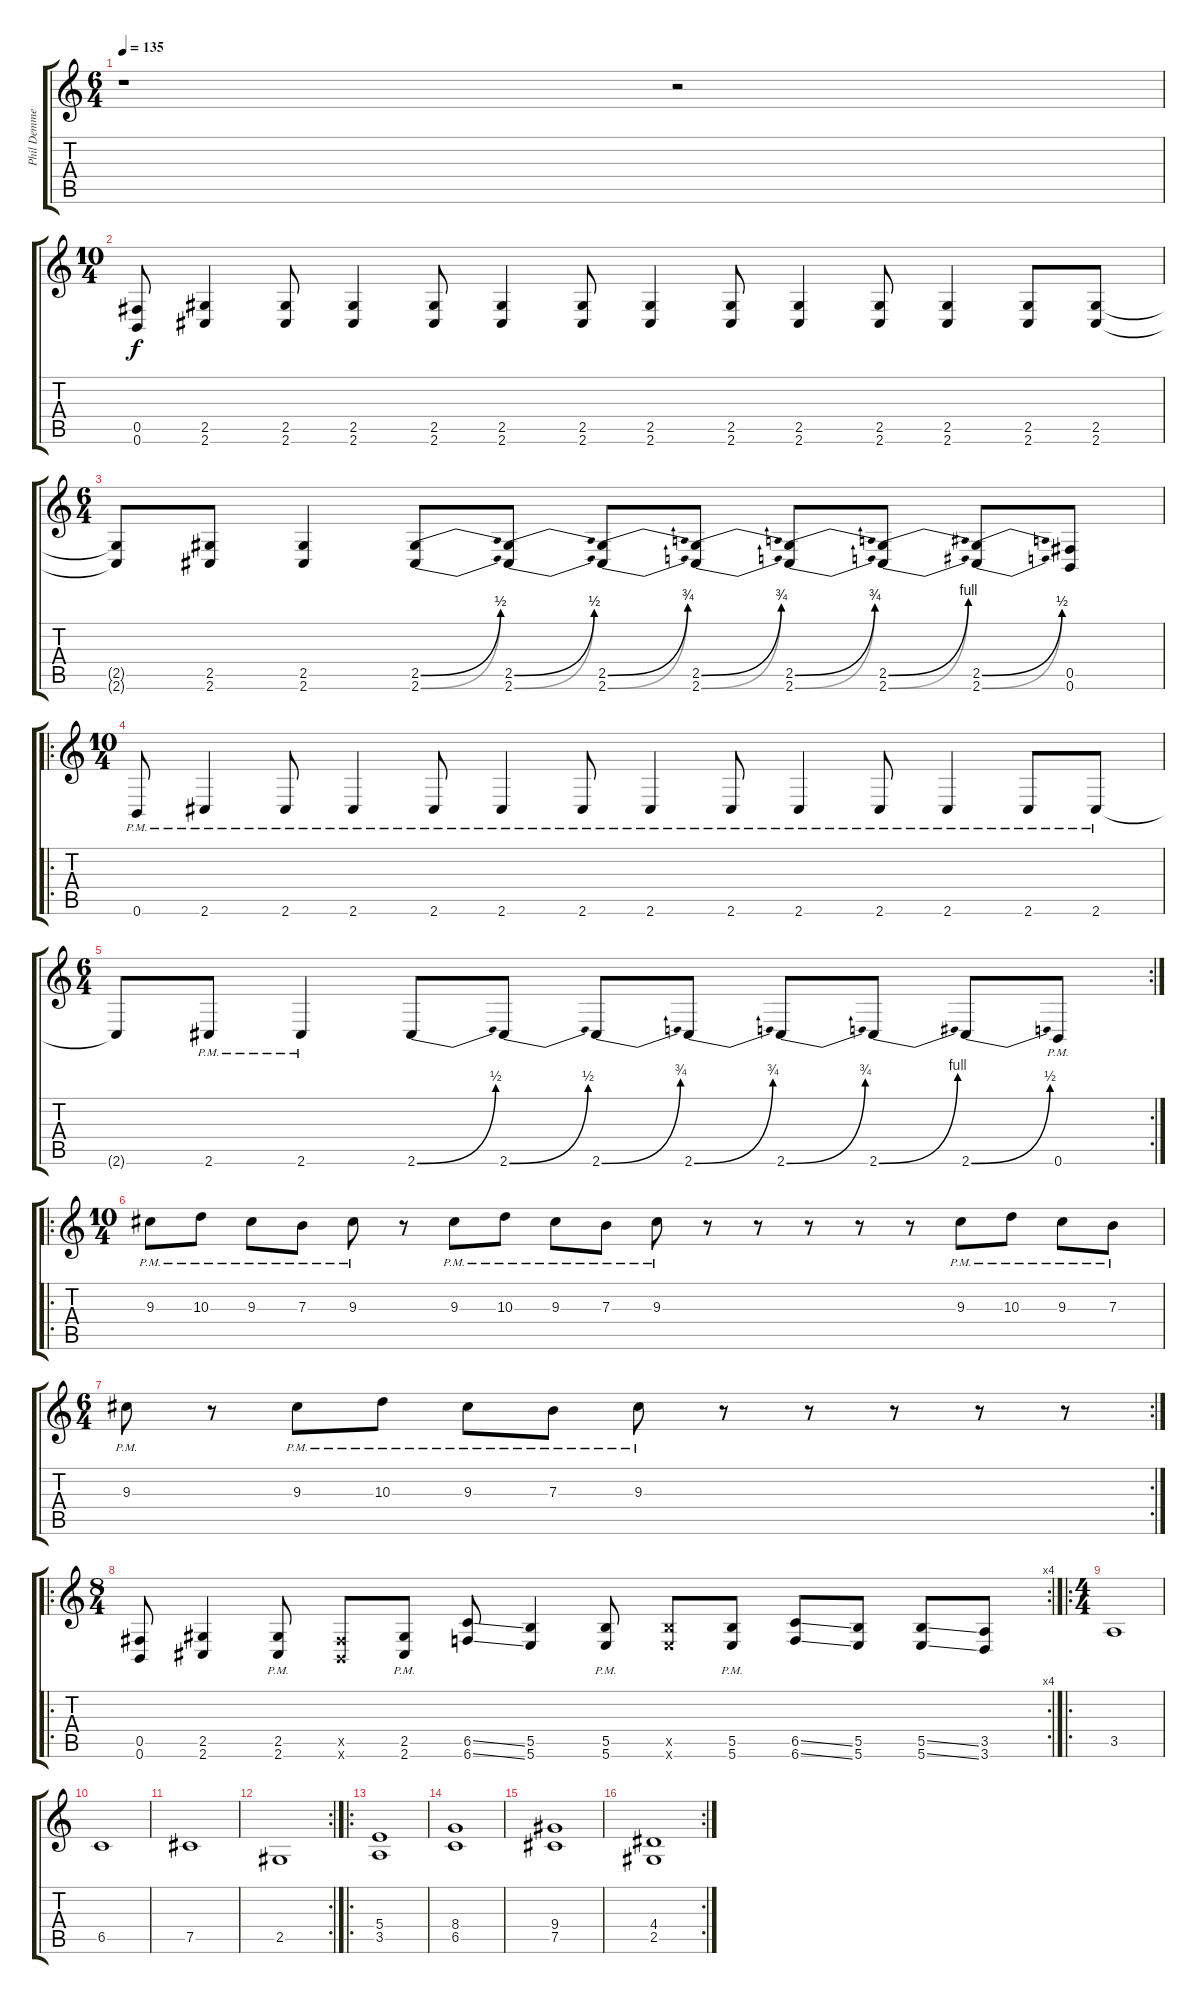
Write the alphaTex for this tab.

\track ("Phil Demmel [Guitar]" "Phil Demme") {instrument distortionguitar}
\staff {score tabs}
\tuning (Db4 Ab3 E3 B2 Gb2 B1) {hide}
\ts (6 4)
\tempo 135
\clef g2
\ks c
r.1{dy f} r.2 |
\ts (10 4)
(0.5 0.6).8 (2.5 2.6).4 (2.5 2.6).8 (2.5 2.6).4 (2.5 2.6).8 (2.5 2.6).4 (2.5 2.6).8 (2.5 2.6).4 (2.5 2.6).8 (2.5 2.6).4 (2.5 2.6).8 (2.5 2.6).4 (2.5 2.6).8 (2.5 2.6).8 |
\ts (6 4)
(2.5{t} 2.6{t}).8 (2.5 2.6).8 (2.5 2.6).4 (2.5{be (bend 0 0 60 2)} 2.6{be (bend 0 0 60 2)}).8 (2.5{be (bend 0 0 60 2)} 2.6{be (bend 0 0 60 2)}).8 (2.5{be (bend 0 0 60 3)} 2.6{be (bend 0 0 60 3)}).8 (2.5{be (bend 0 0 60 3)} 2.6{be (bend 0 0 60 3)}).8 (2.5{be (bend 0 0 60 3)} 2.6{be (bend 0 0 60 3)}).8 (2.5{be (bend 0 0 60 4)} 2.6{be (bend 0 0 60 4)}).8 (2.5{be (bend 0 0 60 2)} 2.6{be (bend 0 0 60 2)}).8 (0.5 0.6).8 |
\ro
\ts (10 4)
0.6{pm}.8 2.6{pm}.4 2.6{pm}.8 2.6{pm}.4 2.6{pm}.8 2.6{pm}.4 2.6{pm}.8 2.6{pm}.4 2.6{pm}.8 2.6{pm}.4 2.6{pm}.8 2.6{pm}.4 2.6{pm}.8 2.6{pm}.8 |
\rc 2
\ts (6 4)
2.6{t}.8 2.6{pm}.8 2.6{pm}.4 2.6{be (bend 0 0 60 2)}.8 2.6{be (bend 0 0 60 2)}.8 2.6{be (bend 0 0 60 3)}.8 2.6{be (bend 0 0 60 3)}.8 2.6{be (bend 0 0 60 3)}.8 2.6{be (bend 0 0 60 4)}.8 2.6{be (bend 0 0 60 2)}.8 0.6{pm}.8 |
\ro
\ts (10 4)
9.3{pm}.8 10.3{pm}.8 9.3{pm}.8 7.3{pm}.8 9.3{pm}.8 r.8 9.3{pm}.8 10.3{pm}.8 9.3{pm}.8 7.3{pm}.8 9.3{pm}.8 r.8 r.8 r.8 r.8 r.8 9.3{pm}.8 10.3{pm}.8 9.3{pm}.8 7.3{pm}.8 |
\rc 2
\ts (6 4)
9.3{pm}.8 r.8 9.3{pm}.8 10.3{pm}.8 9.3{pm}.8 7.3{pm}.8 9.3{pm}.8 r.8 r.8 r.8 r.8 r.8 |
\ro
\rc 4
\ts (8 4)
(0.5 0.6).8 (2.5 2.6).4 (2.5{pm} 2.6{pm}).8 (0.5{x} 0.6{x}).8 (2.5{pm} 2.6{pm}).8 (6.5{ss} 6.6{ss}).8 (5.5 5.6).4 (5.5{pm} 5.6{pm}).8 (5.5{x} 5.6{x}).8 (5.5{pm} 5.6{pm}).8 (6.5{ss} 6.6{ss}).8 (5.5 5.6).8 (5.5{ss} 5.6{ss}).8 (3.5 3.6).8 |
\ro
\ts (4 4)
3.5.1 |
6.5.1 |
7.5.1 |
\rc 2
2.5.1 |
\ro
(5.4 3.5).1 |
(8.4 6.5).1 |
(9.4 7.5).1 |
\rc 2
(4.4 2.5).1
